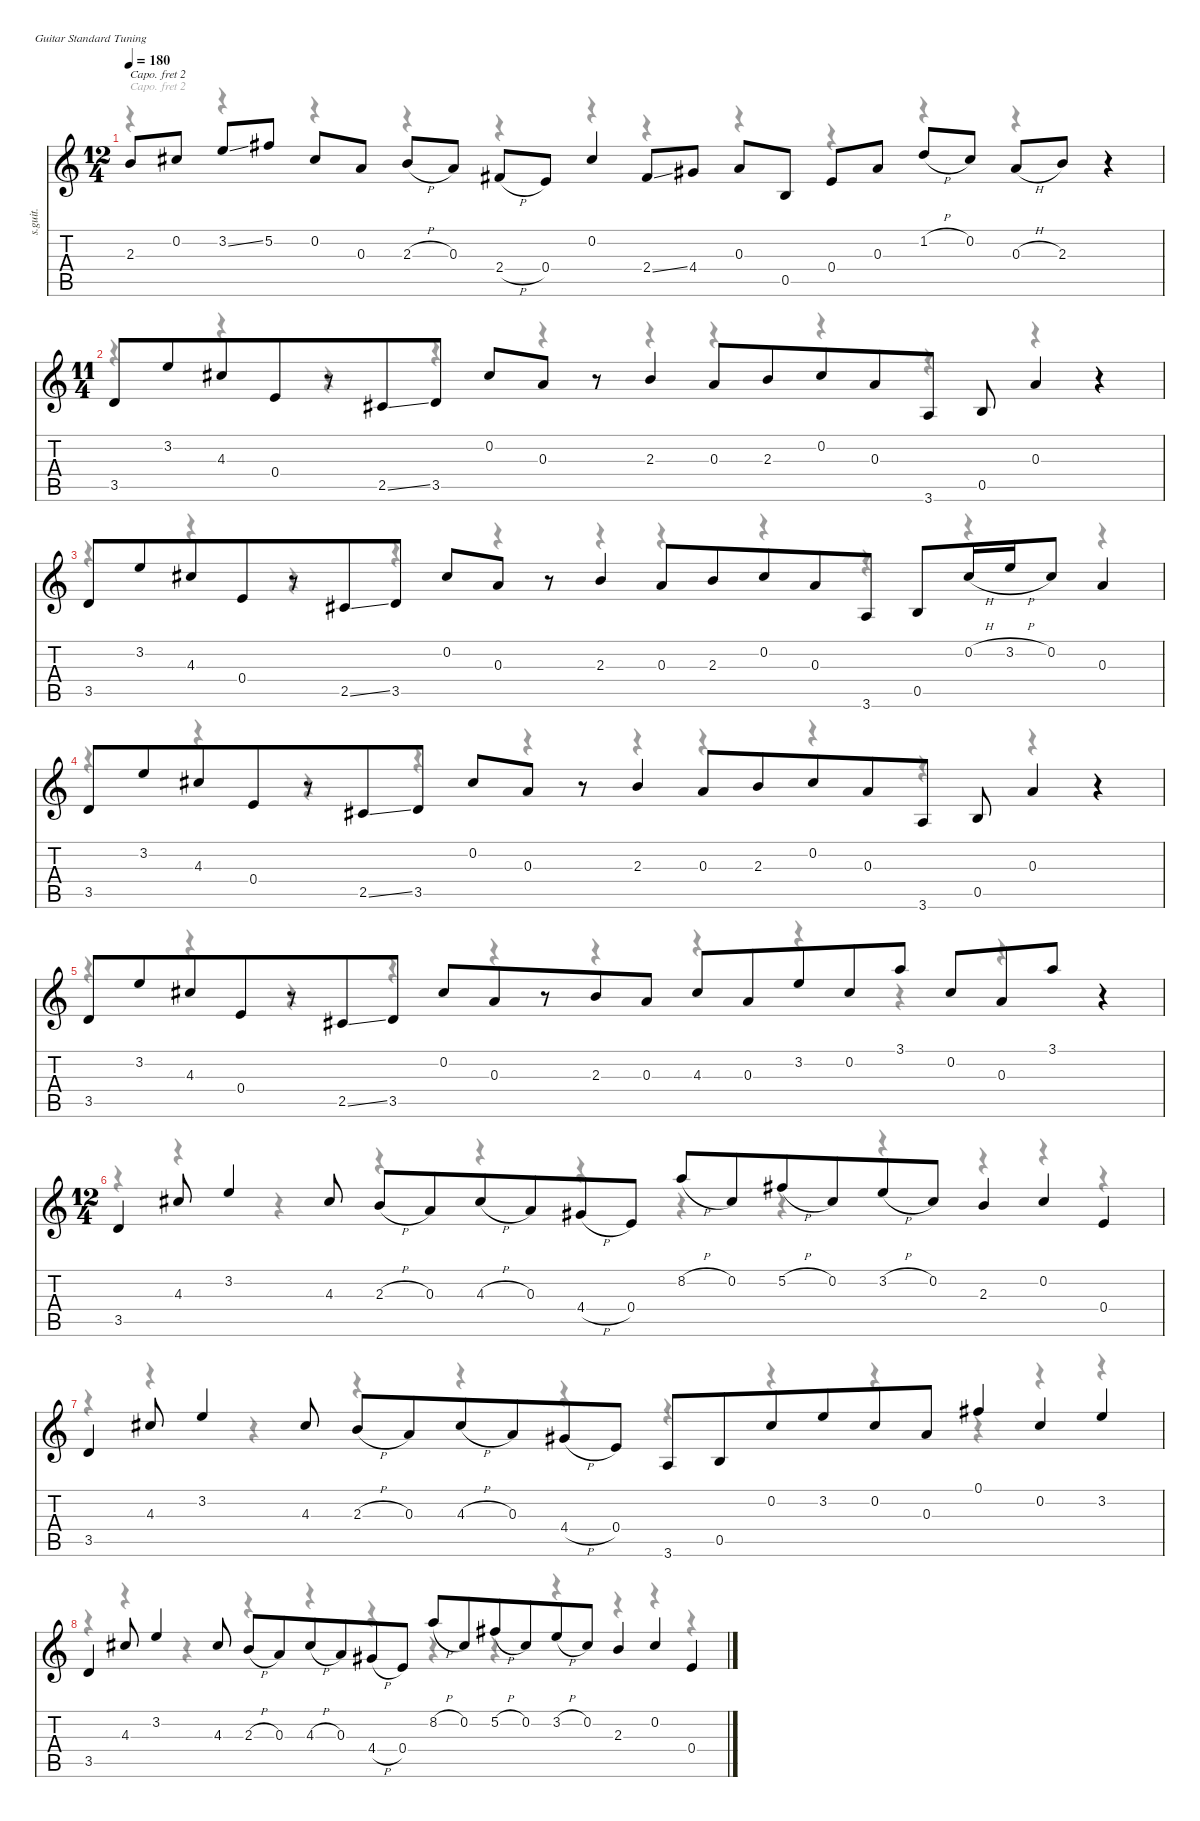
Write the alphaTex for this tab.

\defaultSystemsLayout 4
\hideDynamics
\bracketExtendMode nobrackets
\otherSystemsTrackNameOrientation horizontal
\track ("Track 1" "s.guit.") {instrument acousticguitarsteel}
\staff {score tabs}
\capo 2
\tuning (E4 B3 G3 D3 A2 E2)
\voice
\ts (12 4)
\tempo 180
\clef g2
\ks c
2.3.8{dy f beam Up} 0.2{acc #}.8{beam Up} 3.2{ss}.8{beam Up} 5.2{acc #}.8{beam Up} 0.2{acc #}.8{beam Up} 0.3.8{beam Up} 2.3{h}.8{beam Up} 0.3.8{beam Up} 2.4{h acc #}.8{beam Up} 0.4.8{beam Up} 0.2{acc #}.4{beam Up} 2.4{ss acc #}.8{beam Up} 4.4{acc #}.8{beam Up} 0.3.8{beam Up} 0.5.8{beam Up} 0.4.8{beam Up} 0.3.8{beam Up} 1.2{h}.8{beam Up} 0.2{acc #}.8{beam Up} 0.3{h}.8{beam Up} 2.3.8{beam Up} r.4{beam Up} |
\ts (11 4)
\beaming (8 7 5 5 5)
3.5.8{beam Up} 3.2.8{beam Up} 4.3{acc #}.8{beam Up} 0.4.8{beam Up} r.8{beam Up} 2.5{ss acc #}.8{beam Up} 3.5.8{beam Up} 0.2{acc #}.8{beam Up} 0.3.8{beam Up} r.8{beam Up} 2.3.4{beam Up} 0.3.8{beam Up} 2.3.8{beam Up} 0.2{acc #}.8{beam Up} 0.3.8{beam Up} 3.6.8{beam Up} 0.5.8{beam Up} 0.3.4{beam Up} r.4{beam Up} |
3.5.8{beam Up} 3.2.8{beam Up} 4.3{acc #}.8{beam Up} 0.4.8{beam Up} r.8{beam Up} 2.5{ss acc #}.8{beam Up} 3.5.8{beam Up} 0.2{acc #}.8{beam Up} 0.3.8{beam Up} r.8{beam Up} 2.3.4{beam Up} 0.3.8{beam Up} 2.3.8{beam Up} 0.2{acc #}.8{beam Up} 0.3.8{beam Up} 3.6.8{beam Up} 0.5.8{beam Up} 0.2{h acc #}.16{beam Up} 3.2{h}.16{beam Up} 0.2{acc #}.8{beam Up} 0.3.4{beam Up} |
3.5.8{beam Up} 3.2.8{beam Up} 4.3{acc #}.8{beam Up} 0.4.8{beam Up} r.8{beam Up} 2.5{ss acc #}.8{beam Up} 3.5.8{beam Up} 0.2{acc #}.8{beam Up} 0.3.8{beam Up} r.8{beam Up} 2.3.4{beam Up} 0.3.8{beam Up} 2.3.8{beam Up} 0.2{acc #}.8{beam Up} 0.3.8{beam Up} 3.6.8{beam Up} 0.5.8{beam Up} 0.3.4{beam Up} r.4{beam Up} |
3.5.8{beam Up} 3.2.8{beam Up} 4.3{acc #}.8{beam Up} 0.4.8{beam Up} r.8{beam Up} 2.5{ss acc #}.8{beam Up} 3.5.8{beam Up} 0.2{acc #}.8{beam Up} 0.3.8{beam Up} r.8{beam Up} 2.3.8{beam Up} 0.3.8{beam Up} 4.3{acc #}.8{beam Up} 0.3.8{beam Up} 3.2.8{beam Up} 0.2{acc #}.8{beam Up} 3.1.8{beam Up} 0.2{acc #}.8{beam Up} 0.3.8{beam Up} 3.1.8{beam Up} r.4{beam Up} |
\ts (12 4)
\beaming (8 6 6 6 6)
3.5.4{beam Up} 4.3{acc #}.8{beam Up} 3.2.4{beam Up} 4.3{acc #}.8{beam Up} 2.3{h}.8{beam Up} 0.3.8{beam Up} 4.3{h acc #}.8{beam Up} 0.3.8{beam Up} 4.4{h acc #}.8{beam Up} 0.4.8{beam Up} 8.2{h}.8{beam Up} 0.2{acc #}.8{beam Up} 5.2{h acc #}.8{beam Up} 0.2{acc #}.8{beam Up} 3.2{h}.8{beam Up} 0.2{acc #}.8{beam Up} 2.3.4{beam Up} 0.2{acc #}.4{beam Up} 0.4.4{beam Up} |
3.5.4{beam Up} 4.3{acc #}.8{beam Up} 3.2.4{beam Up} 4.3{acc #}.8{beam Up} 2.3{h}.8{beam Up} 0.3.8{beam Up} 4.3{h acc #}.8{beam Up} 0.3.8{beam Up} 4.4{h acc #}.8{beam Up} 0.4.8{beam Up} 3.6.8{beam Up} 0.5.8{beam Up} 0.2{acc #}.8{beam Up} 3.2.8{beam Up} 0.2{acc #}.8{beam Up} 0.3.8{beam Up} 0.1{acc #}.4{beam Up} 0.2{acc #}.4{beam Up} 3.2.4{beam Up} |
3.5.4{beam Up} 4.3{acc #}.8{beam Up} 3.2.4{beam Up} 4.3{acc #}.8{beam Up} 2.3{h}.8{beam Up} 0.3.8{beam Up} 4.3{h acc #}.8{beam Up} 0.3.8{beam Up} 4.4{h acc #}.8{beam Up} 0.4.8{beam Up} 8.2{h}.8{beam Up} 0.2{acc #}.8{beam Up} 5.2{h acc #}.8{beam Up} 0.2{acc #}.8{beam Up} 3.2{h}.8{beam Up} 0.2{acc #}.8{beam Up} 2.3.4{beam Up} 0.2{acc #}.4{beam Up} 0.4.4{beam Up}
\voice
\clef g2
\ottava regular
\simile none
\ks c
r.4{dy mf beam Down} r.4{beam Down} r.4{beam Down} r.4{beam Down} r.4{beam Down} r.4{beam Down} r.4{beam Down} r.4{beam Down} r.4{beam Down} r.4{beam Down} r.4{beam Down} r.4{beam Down} |
r.4{beam Down} r.4{beam Down} r.4{beam Down} r.4{beam Down} r.4{beam Down} r.4{beam Down} r.4{beam Down} r.4{beam Down} r.4{beam Down} r.4{beam Down} r.4{beam Down} |
r.4{beam Down} r.4{beam Down} r.4{beam Down} r.4{beam Down} r.4{beam Down} r.4{beam Down} r.4{beam Down} r.4{beam Down} r.4{beam Down} r.4{beam Down} r.4{beam Down} |
r.4{beam Down} r.4{beam Down} r.4{beam Down} r.4{beam Down} r.4{beam Down} r.4{beam Down} r.4{beam Down} r.4{beam Down} r.4{beam Down} r.4{beam Down} r.4{beam Down} |
r.4{beam Down} r.4{beam Down} r.4{beam Down} r.4{beam Down} r.4{beam Down} r.4{beam Down} r.4{beam Down} r.4{beam Down} r.4{beam Down} r.4{beam Down} r.4{beam Down} |
r.4{beam Down} r.4{beam Down} r.4{beam Down} r.4{beam Down} r.4{beam Down} r.4{beam Down} r.4{beam Down} r.4{beam Down} r.4{beam Down} r.4{beam Down} r.4{beam Down} r.4{beam Down} |
r.4{beam Down} r.4{beam Down} r.4{beam Down} r.4{beam Down} r.4{beam Down} r.4{beam Down} r.4{beam Down} r.4{beam Down} r.4{beam Down} r.4{beam Down} r.4{beam Down} r.4{beam Down} |
r.4{beam Down} r.4{beam Down} r.4{beam Down} r.4{beam Down} r.4{beam Down} r.4{beam Down} r.4{beam Down} r.4{beam Down} r.4{beam Down} r.4{beam Down} r.4{beam Down} r.4{beam Down}
